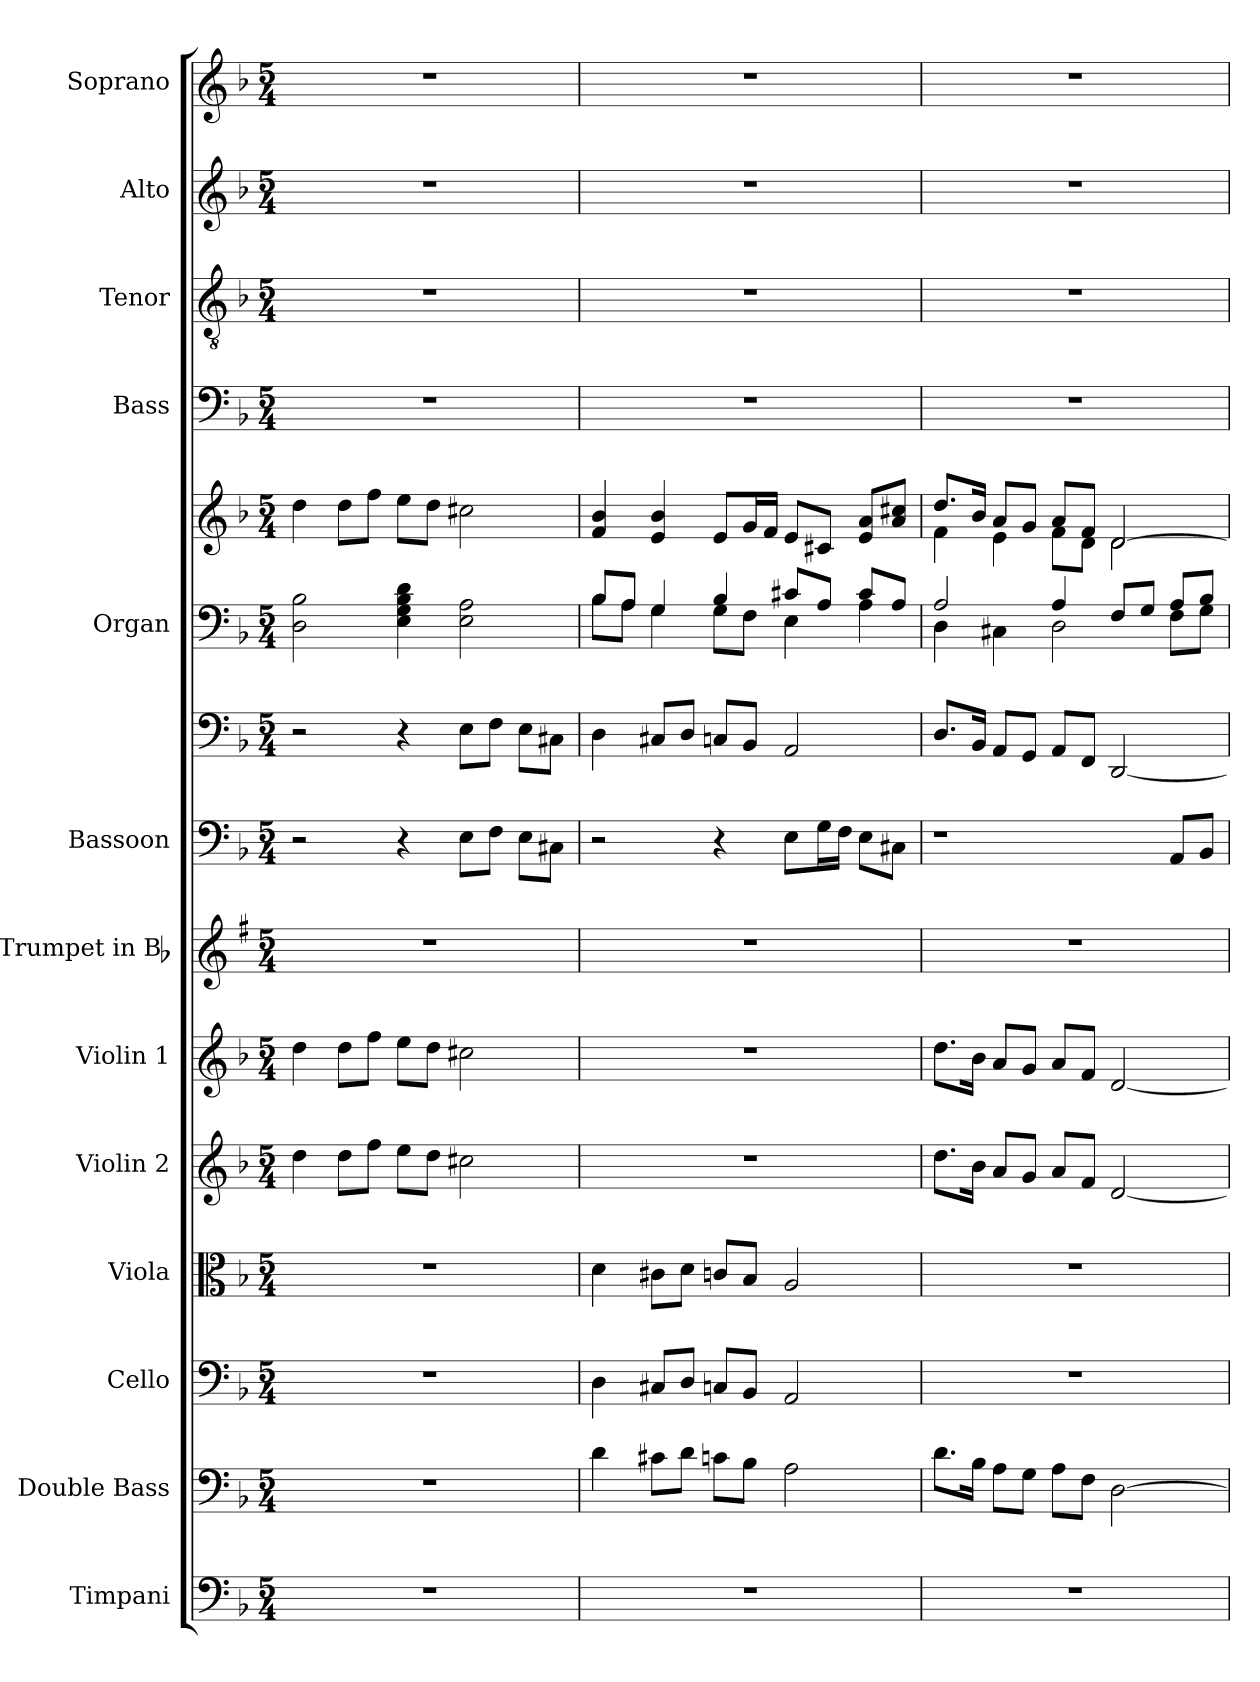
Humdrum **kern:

**kern	**kern	**kern	**kern	**kern	**kern	**kern	**kern	**kern	**kern	**kern	**kern	**kern	**kern	**kern
*part14	*part13	*part12	*part11	*part10	*part9	*part8	*part7	*part6	*part5	*part5	*part4	*part3	*part2	*part1
*staff15	*staff14	*staff13	*staff12	*staff11	*staff10	*staff9	*staff8	*staff7	*staff6	*staff5	*staff4	*staff3	*staff2	*staff1
*I"Timpani	*I"Double Bass	*I"Cello	*I"Viola	*I"Violin 2	*I"Violin 1	*I"Trumpet in Bb	*I"Bassoon	*	*I"Organ	*	*I"Bass	*I"Tenor	*I"Alto	*I"Soprano
*I'Timp.	*I'D.B.	*	*I'Vla.	*I'Vln. 2	*I'Vln. 1	*	*I'Bsn.	*	*I'Org.	*	*I'B	*I'T	*I'A	*I'S
*clefF4	*clefF4	*clefF4	*clefC3	*clefG2	*clefG2	*clefG2	*clefF4	*clefF4	*clefF4	*clefG2	*clefF4	*clefGv2	*clefG2	*clefG2
*	*ITrd7c12	*	*	*	*	*ITrd1c2	*	*	*	*	*	*	*	*
*k[b-]	*k[b-]	*k[b-]	*k[b-]	*k[b-]	*k[b-]	*k[b-]	*k[b-]	*k[b-]	*k[b-]	*k[b-]	*k[b-]	*k[b-]	*k[b-]	*k[b-]
*d:	*d:	*d:	*d:	*d:	*d:	*d:	*d:	*d:	*d:	*d:	*d:	*d:	*d:	*d:
*M5/4	*M5/4	*M5/4	*M5/4	*M5/4	*M5/4	*M5/4	*M5/4	*M5/4	*M5/4	*M5/4	*M5/4	*M5/4	*M5/4	*M5/4
*MM68	*MM68	*MM68	*MM68	*MM68	*MM68	*MM68	*MM68	*MM68	*MM68	*MM68	*MM68	*MM68	*MM68	*MM68
=1	=1	=1	=1	=1	=1	=1	=1	=1	=1	=1	=1	=1	=1	=1
4%5r	4%5r	4%5r	4%5r	4dd\	4dd\	4%5r	2r	2r	2D\ 2B-\	4dd\	4%5r	4%5r	4%5r	4%5r
.	.	.	.	8dd\L	8dd\L	.	.	.	.	8dd\L	.	.	.	.
.	.	.	.	8ff\J	8ff\J	.	.	.	.	8ff\J	.	.	.	.
.	.	.	.	8ee\L	8ee\L	.	4r	4r	4E\ 4G\ 4B-\ 4d\	8ee\L	.	.	.	.
.	.	.	.	8dd\J	8dd\J	.	.	.	.	8dd\J	.	.	.	.
.	.	.	.	2cc#X\	2cc#X\	.	8E\L	8E\L	2E\ 2A\	2cc#X\	.	.	.	.
.	.	.	.	.	.	.	8F\J	8F\J	.	.	.	.	.	.
.	.	.	.	.	.	.	8E\L	8E\L	.	.	.	.	.	.
.	.	.	.	.	.	.	8C#X\J	8C#X\J	.	.	.	.	.	.
=2	=2	=2	=2	=2	=2	=2	=2	=2	=2	=2	=2	=2	=2	=2
*	*	*	*	*	*	*	*	*	*^	*	*	*	*	*
4%5r	4D\	4D\	4d\	4%5r	4%5r	4%5r	2r	4D\	8B-/L	8B-\L	4f/ 4b-/	4%5r	4%5r	4%5r	4%5r
.	.	.	.	.	.	.	.	.	8A/J	8A\J	.	.	.	.	.
.	8C#X\L	8C#X/L	8c#X\L	.	.	.	.	8C#X/L	4G/	4G\	4e/ 4b-/	.	.	.	.
.	8D\J	8D/J	8d\J	.	.	.	.	8D/J	.	.	.	.	.	.	.
.	8Cn\L	8Cn/L	8cn/L	.	.	.	4r	8Cn/L	4B-/	8G\L	8e/L	.	.	.	.
.	8BB-\J	8BB-/J	8B-/J	.	.	.	.	8BB-/J	.	8F\J	16g/L	.	.	.	.
.	.	.	.	.	.	.	.	.	.	.	16f/JJ	.	.	.	.
.	2AA\	2AA/	2A/	.	.	.	8E\L	2AA/	8c#X/L	4E\	8e/L	.	.	.	.
.	.	.	.	.	.	.	16G\L	.	8A/J	.	8c#X/J	.	.	.	.
.	.	.	.	.	.	.	16F\JJ	.	.	.	.	.	.	.	.
.	.	.	.	.	.	.	8E\L	.	8c#/L	4A\	8e/ 8a/L	.	.	.	.
.	.	.	.	.	.	.	8C#X\J	.	8A/J	.	8a/ 8cc#X/J	.	.	.	.
=3	=3	=3	=3	=3	=3	=3	=3	=3	=3	=3	=3	=3	=3	=3	=3
*	*	*	*	*	*	*	*	*	*	*	*^	*	*	*	*
4%5r	8.D\L	4%5r	4%5r	8.dd\L	8.dd\L	4%5r	1r	8.D/L	2A/	4D\	8.dd/L	4f\	4%5r	4%5r	4%5r	4%5r
.	16BB-\Jk	.	.	16b-\Jk	16b-\Jk	.	.	16BB-/Jk	.	.	16b-/Jk	.	.	.	.	.
.	8AA\L	.	.	8a/L	8a/L	.	.	8AA/L	.	4C#X\	8a/L	4e\	.	.	.	.
.	8GG\J	.	.	8g/J	8g/J	.	.	8GG/J	.	.	8g/J	.	.	.	.	.
.	8AA\L	.	.	8a/L	8a/L	.	.	8AA/L	4A/	2D\	8a/L	8f\L	.	.	.	.
.	8FF\J	.	.	8f/J	8f/J	.	.	8FF/J	.	.	8f/J	8d\J	.	.	.	.
.	[2DD\	.	.	[2d/	[2d/	.	.	[2DD/	8F/L	.	[>2d/	2d\	.	.	.	.
.	.	.	.	.	.	.	.	.	8G/J	.	.	.	.	.	.	.
.	.	.	.	.	.	.	8AA/L	.	8A/L	8F\L	.	.	.	.	.	.
.	.	.	.	.	.	.	8BB-/J	.	8B-/J	8G\J	.	.	.	.	.	.
*	*	*	*	*	*	*	*	*	*v	*v	*	*	*	*	*	*
*	*	*	*	*	*	*	*	*	*	*v	*v	*	*	*	*
=	=	=	=	=	=	=	=	=	=	=	=	=	=	=
*-	*-	*-	*-	*-	*-	*-	*-	*-	*-	*-	*-	*-	*-	*-
